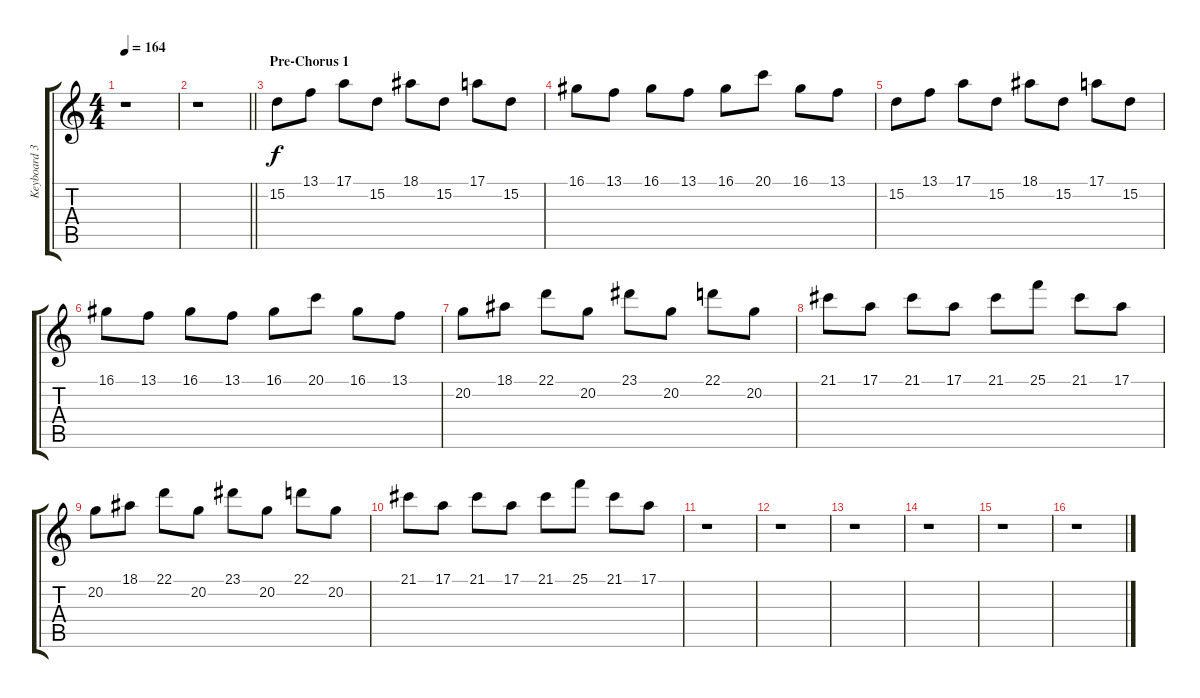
\track ("Keyboard 3 (Pizzicato Strings)" "Keyboard 3") {instrument pizzicatostrings}
\staff {score tabs}
\tuning (E4 B3 G3 D3 A2 E2) {hide}
\ts (4 4)
\tempo 164
\clef g2
\ks c
r.1{dy f} |
\barLineRight lightlight
r.1 |
\section ("" "Pre-Chorus 1")
15.2.8 13.1.8 17.1.8 15.2.8 18.1.8 15.2.8 17.1.8 15.2.8 |
16.1.8 13.1.8 16.1.8 13.1.8 16.1.8 20.1.8 16.1.8 13.1.8 |
15.2.8 13.1.8 17.1.8 15.2.8 18.1.8 15.2.8 17.1.8 15.2.8 |
16.1.8 13.1.8 16.1.8 13.1.8 16.1.8 20.1.8 16.1.8 13.1.8 |
20.2.8 18.1.8 22.1.8 20.2.8 23.1.8 20.2.8 22.1.8 20.2.8 |
21.1.8 17.1.8 21.1.8 17.1.8 21.1.8 25.1.8 21.1.8 17.1.8 |
20.2.8 18.1.8 22.1.8 20.2.8 23.1.8 20.2.8 22.1.8 20.2.8 |
21.1.8 17.1.8 21.1.8 17.1.8 21.1.8 25.1.8 21.1.8 17.1.8 |
r.1 |
r.1 |
r.1 |
r.1 |
r.1 |
r.1
